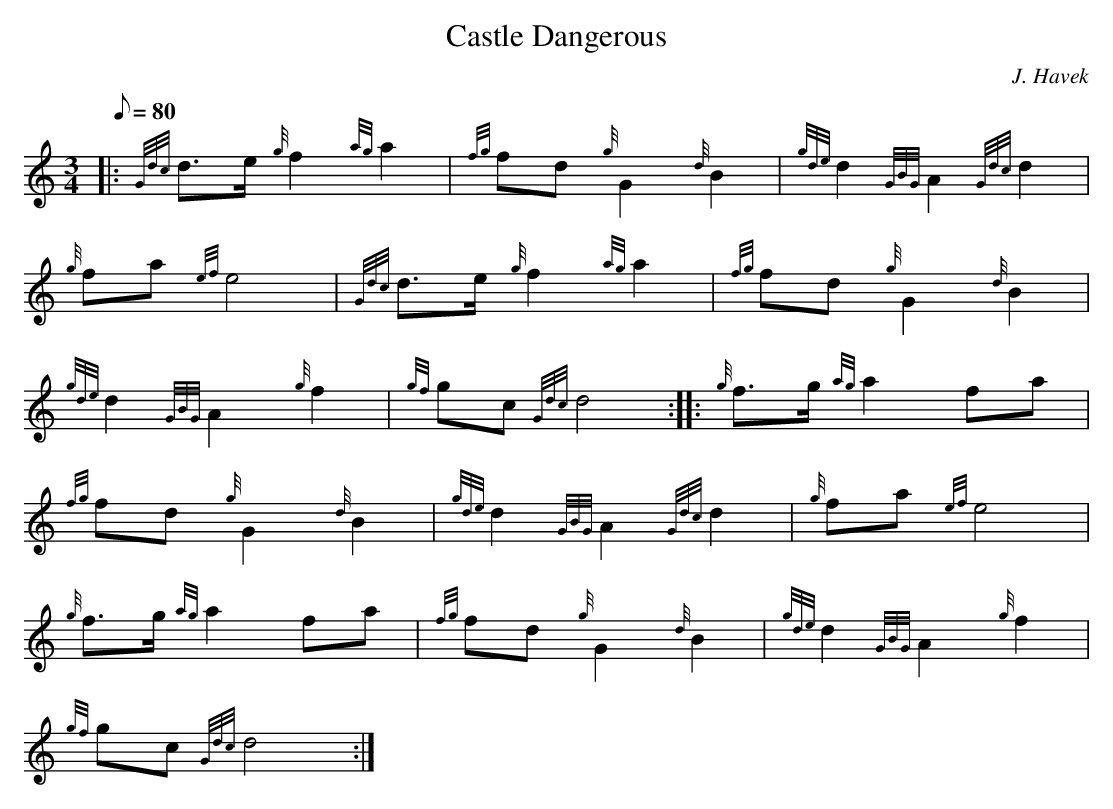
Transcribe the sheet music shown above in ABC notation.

X:1
T:Castle Dangerous
M:3/4
L:1/8
Q:80
C:J. Havek
K:HP
|: {Gdc}d3/2e/2{g}f2{ag}a2 | \
{fg}fd{g}G2{d}B2 | \
{gde}d2{GBG}A2{Gdc}d2 |
{g}fa{ef}e4 | \
{Gdc}d3/2e/2{g}f2{ag}a2 | \
{fg}fd{g}G2{d}B2 |
{gde}d2{GBG}A2{g}f2 | \
{gf}gc{Gdc}d4 :: \
{g}f3/2g/2{ag}a2fa |
{fg}fd{g}G2{d}B2 | \
{gde}d2{GBG}A2{Gdc}d2 | \
{g}fa{ef}e4 |
{g}f3/2g/2{ag}a2fa | \
{fg}fd{g}G2{d}B2 | \
{gde}d2{GBG}A2{g}f2 |
{gf}gc{Gdc}d4 :|
